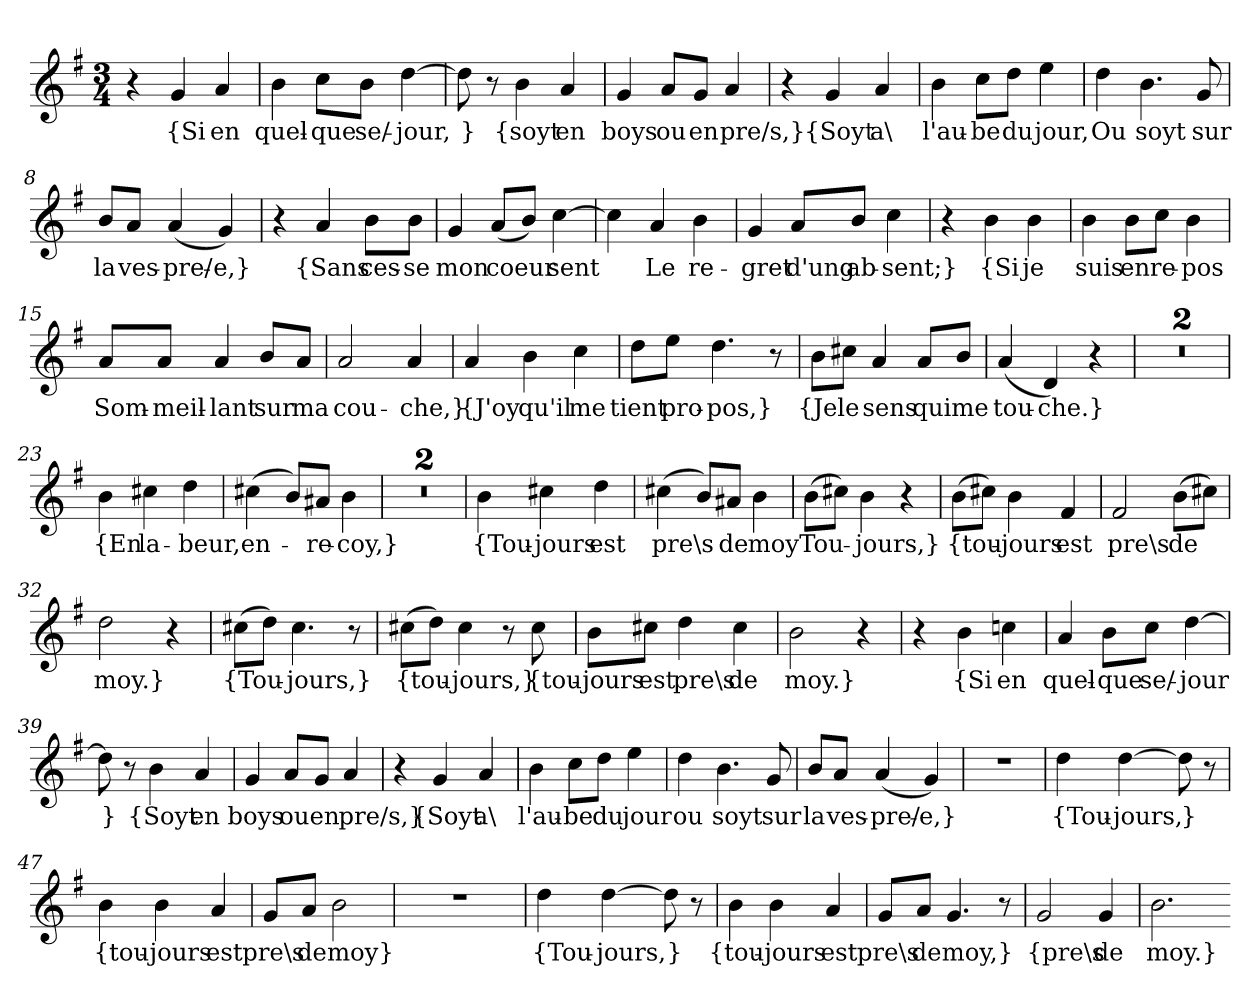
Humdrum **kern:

**kern	**text
*part1	*part1
*staff1	*staff1
*clefG2	*
*k[f#]	*
*M3/4	*
=1	=1
4r	.
4g	{Si
4a	en
=2	=2
4b	quel-
8cc\L	-que
8b\J	se/-
[4dd	-jour,
=3	=3
8dd]	}
8r	.
4b	{soyt
4a	en
=4	=4
4g	boys
8a/L	ou
8g/J	en
4a	pre/s,}
=5	=5
4r	.
4g	{Soyt
4a	a\
=6	=6
4b	l'au-
8cc\L	-be
8dd\J	du
4ee	jour,
=7	=7
4dd	Ou
4.b	soyt
8g	sur
=8	=8
8b/L	la
8a/J	ves-
(4a	pre/-
4g)	e,}
=9	=9
4r	.
4a	{Sans
8b\L	ces-
8b\J	-se
=10	=10
4g	mon
(8a/L	coeur
8b/J)	.
[4cc	sent
=11	=11
4cc]	.
4a	Le
4b	re-
=12	=12
4g	-gret
8a/L	d'ung
8b/J	ab-
4cc	-sent;}
=13	=13
4r	.
4b	{Si
4b	je
=14	=14
4b	suis
8b\L	en
8cc\J	re-
4b	-pos
=15	=15
8a/L	Som-
8a/J	-meil-
4a	-lant
8b/L	sur
8a/J	ma
=16	=16
2a	cou-
4a	-che,}
=17	=17
4a	{J'oy
4b	qu'il
4cc	me
=18	=18
8dd\L	tient
8ee\J	pro-
4.dd	-pos,}
8r	.
=19	=19
8b\L	{Je
8cc#X\J	le
4a	sens
8a/L	qui
8b/J	me
=20	=20
(4a	tou-
4d)	-che.}
4r	.
=21	=21
2.r	.
=22	=22
2.r	.
=23	=23
4b	{En
4cc#X	la-
4dd	-beur,
=24	=24
(4cc#X	en-
8b/L)	.
8a#X/J	re-
4b	coy,}
=25	=25
2.r	.
=26	=26
2.r	.
=27	=27
4b	{Tou-
4cc#X	-jours
4dd	est
=28	=28
(4cc#X	pre\s
8b/L)	.
8a#X/J	de
4b	moy
=29	=29
(8b\L	Tou-
8cc#X\J)	.
4b	-jours,}
4r	.
=30	=30
(8b\L	{tou-
8cc#X\J)	.
4b	-jours
4f#	est
=31	=31
2f#	pre\s
(8b\L	de
8cc#X\J)	.
=32	=32
2dd	moy.}
4r	.
=33	=33
(8cc#X\L	{Tou-
8dd\J)	.
4.cc#	-jours,}
8r	.
=34	=34
(8cc#X\L	{tou-
8dd\J)	.
4cc#	-jours,}
8r	.
8cc#	{tou-
=35	=35
8b\L	-jours
8cc#X\J	est
4dd	pre\s
4cc#	de
=36	=36
2b	moy.}
4r	.
=37	=37
4r	.
4b	{Si
4ccn	en
=38	=38
4a	quel-
8b\L	-que
8cc\J	se/-
[4dd	-jour
=39	=39
8dd]	}
8r	.
4b	{Soyt
4a	en
=40	=40
4g	boys
8a/L	ou
8g/J	en
4a	pre/s,}
=41	=41
4r	.
4g	{Soyt
4a	a\
=42	=42
4b	l'au-
8cc\L	-be
8dd\J	du
4ee	jour
=43	=43
4dd	ou
4.b	soyt
8g	sur
=44	=44
8b/L	la
8a/J	ves-
(4a	-pre/-
4g)	-e,}
=45	=45
2.r	.
=46	=46
4dd	{Tou-
[4dd	-jours,
8dd]	}
8r	.
=47	=47
4b	{tou-
4b	-jours
4a	est
=48	=48
8g/L	pre\s
8a/J	de
2b	moy}
=49	=49
2.r	.
=50	=50
4dd	{Tou-
[4dd	-jours,
8dd]	}
8r	.
=51	=51
4b	{tou-
4b	-jours
4a	est
=52	=52
8g/L	pre\s
8a/J	de
4.g	moy,}
8r	.
=53	=53
2g	{pre\s
4g	de
=54	=54
2.b	moy.}
=-	=-
*-	*-
